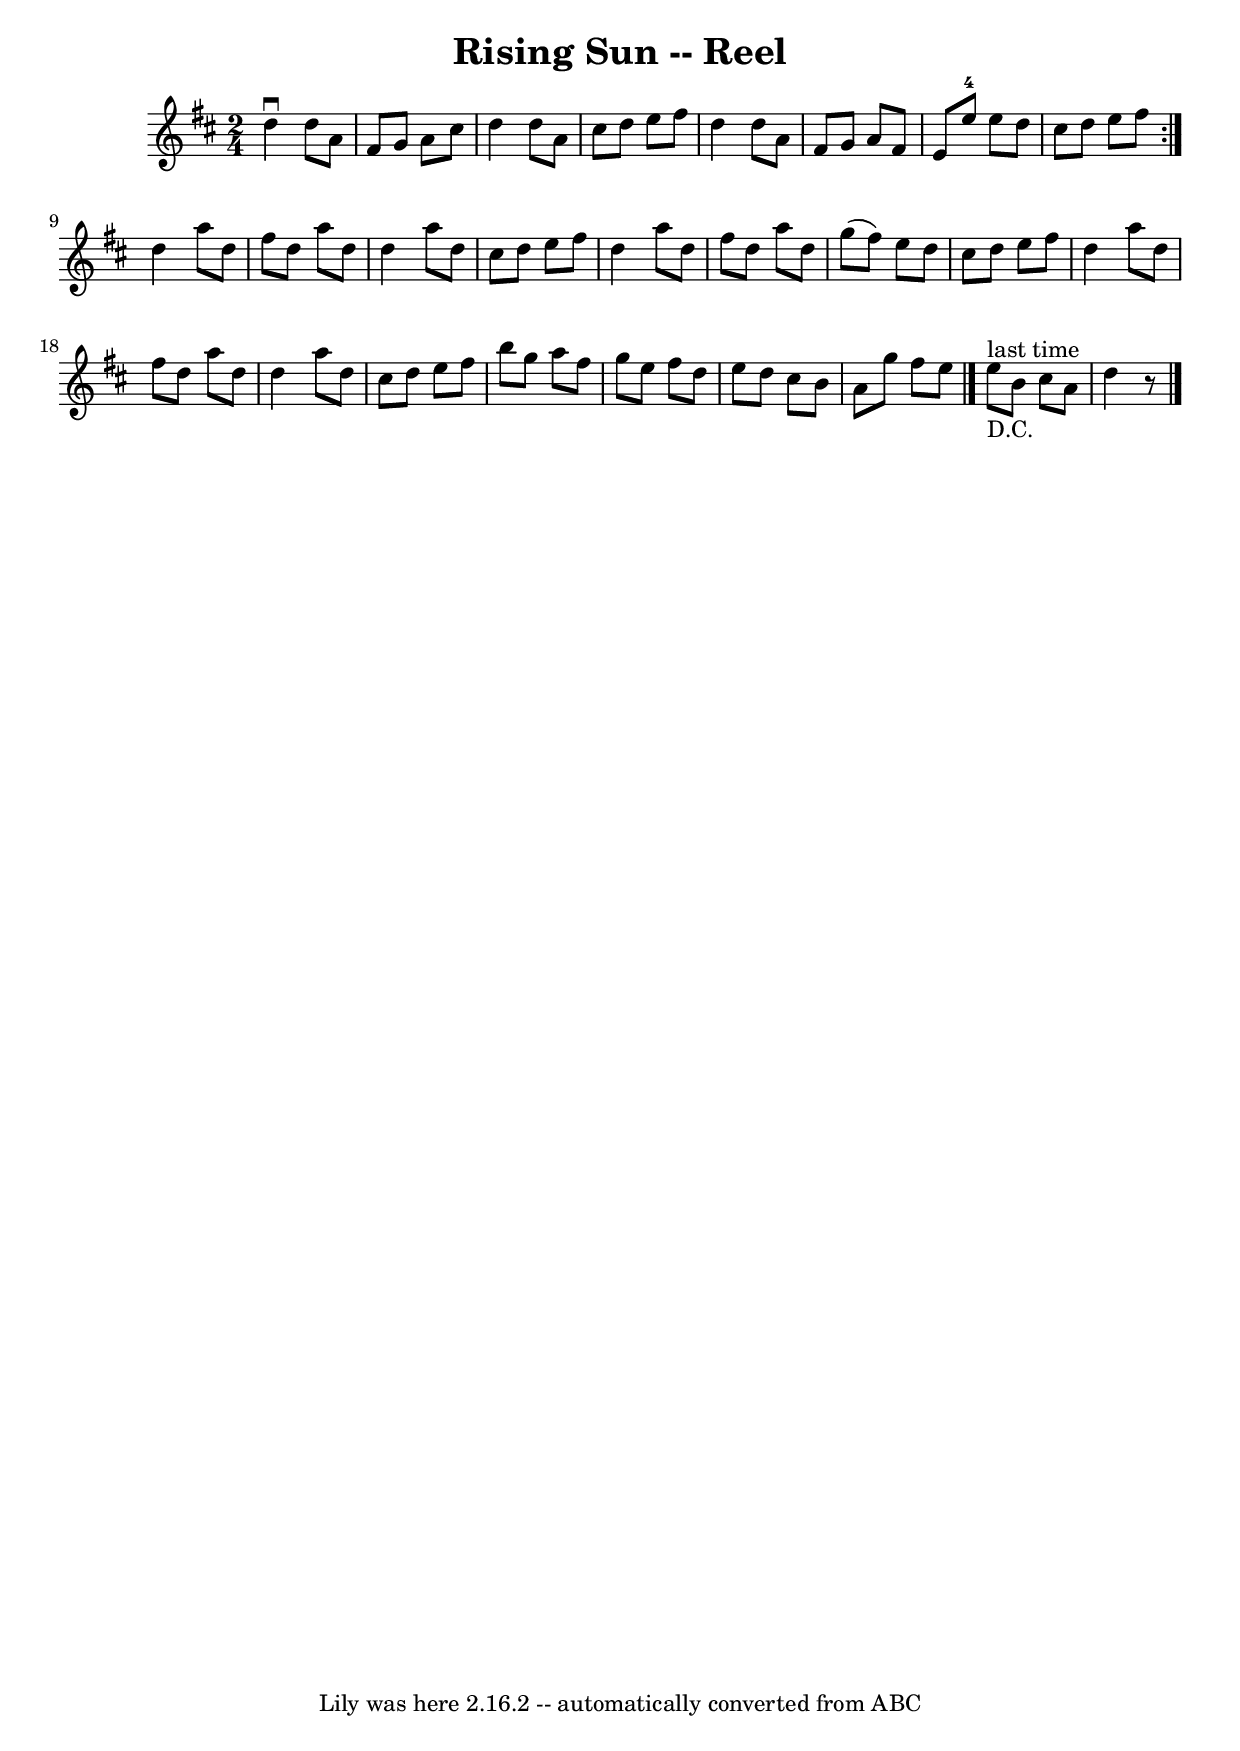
\version "2.16.2"
\include "Mammoth.ily"
\header {
	%% book = "Ryan's Mammoth Collection"
	crossRefNumber = "1"
	footnotes = ""
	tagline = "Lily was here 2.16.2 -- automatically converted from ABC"
	title = "Rising Sun -- Reel"
}
voicedefault =  {


\repeat volta 2 {
\time 2/4 
\key d \major d''4^\downbow d''8 a'8    |
 fis'8    
g'8 a'8 cis''8    |
 d''4 d''8 a'8    |
 cis''8    
d''8 e''8 fis''8    |
 d''4 d''8 a'8    |
 fis'8    
g'8 a'8 fis'8    |
 e'8 e''8-4 e''8 d''8    |
   
cis''8 d''8 e''8 fis''8    } d''4 a''8 d''8    |
   
fis''8 d''8 a''8 d''8    |
 d''4 a''8 d''8    |
   
cis''8 d''8 e''8 fis''8    |
 d''4 a''8 d''8    |
 
 fis''8 d''8 a''8 d''8    |
 g''8 (fis''8) e''8    
d''8    |
 cis''8 d''8 e''8 fis''8    |
 d''4    
a''8 d''8    |
 fis''8 d''8 a''8 d''8    |
 d''4    
a''8 d''8    |
 cis''8 d''8 e''8 fis''8    |
 b''8  
 g''8 a''8 fis''8    |
 g''8 e''8 fis''8 d''8    
|
 e''8 d''8 cis''8 b'8    |
 a'8 g''8 fis''8    
e''8    \bar "|." e''8^"last time"_"D.C." b'8 cis''8 a'8    
|
 d''4    r8 \bar "|."   
}

\score{
    <<

	\context Staff="default"
	{
	    \voicedefault 
	}

    >>
	\layout {
	}
	\midi {}
}
